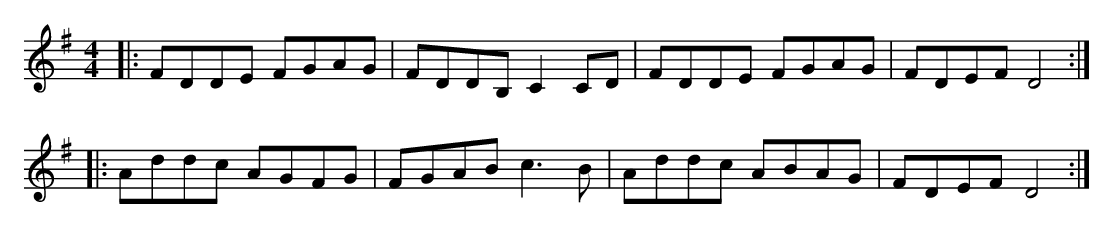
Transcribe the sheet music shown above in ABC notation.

X:1
M:4/4
K:G
|:FDDE FGAG|FDDB, C2 CD|FDDE FGAG|FDEF D4:|
|:Addc AGFG|FGAB c3 B|Addc ABAG|FDEF D4:|
